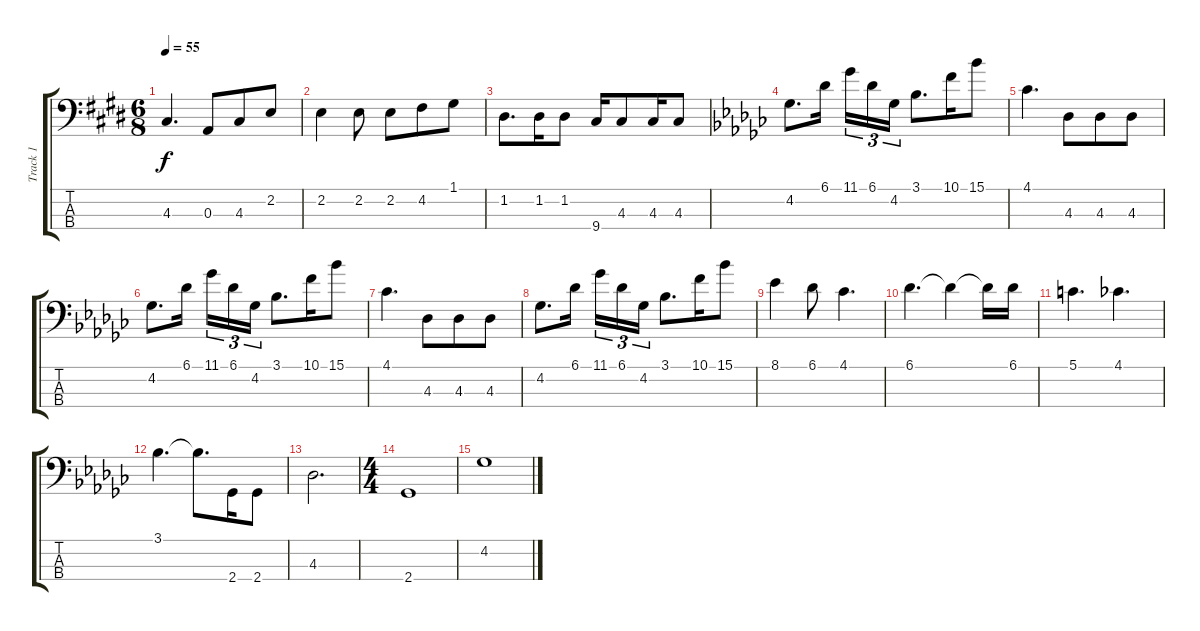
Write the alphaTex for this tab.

\track ("Track 1" "Track 1") {instrument electricbassfinger}
\staff {score tabs}
\tuning (G2 D2 A1 E1) {hide}
\ts (6 8)
\tempo 55
\clef f4
\ks e
4.3.4{d dy f} 0.3.8 4.3.8 2.2.8 |
2.2.4 2.2.8 2.2.8 4.2.8 1.1.8 |
1.2.8{d} 1.2.16 1.2.8 9.4.16 4.3.8 4.3.16 4.3.8 |
\ks gb
4.2.8{d} 6.1.16{beam splitsecondary} 11.1.16{tu (3 2)} 6.1.16{tu (3 2)} 4.2.16{tu (3 2)} 3.1.8{d} 10.1.16 15.1.8 |
4.1.4{d} 4.3.8 4.3.8 4.3.8 |
4.2.8{d} 6.1.16{beam splitsecondary} 11.1.16{tu (3 2)} 6.1.16{tu (3 2)} 4.2.16{tu (3 2)} 3.1.8{d} 10.1.16 15.1.8 |
4.1.4{d} 4.3.8 4.3.8 4.3.8 |
4.2.8{d} 6.1.16{beam splitsecondary} 11.1.16{tu (3 2)} 6.1.16{tu (3 2)} 4.2.16{tu (3 2)} 3.1.8{d} 10.1.16 15.1.8 |
8.1.4 6.1.8 4.1.4{d} |
6.1.4{d} 6.1{t}.4 6.1{t}.16 6.1.16 |
5.1.4{d} 4.1.4{d} |
3.1.4{d} 3.1{t}.8{d} 2.4.16 2.4.8 |
4.3.2{d} |
\ts (4 4)
2.4.1 |
4.2.1
